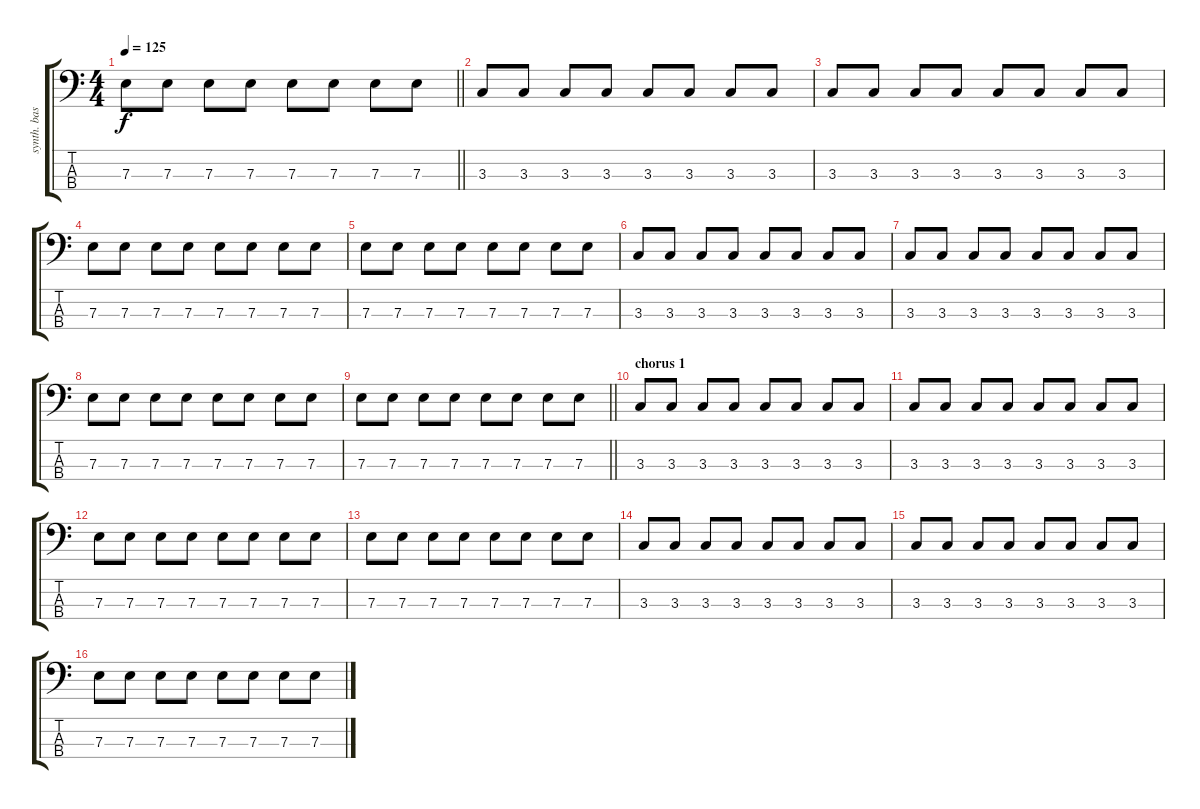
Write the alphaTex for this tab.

\track ("synth. bass" "synth. bas") {instrument fretlessbass}
\staff {score tabs}
\tuning (G2 D2 A1 E1) {hide}
\ts (4 4)
\tempo 125
\clef f4
\barLineRight lightlight
\ks c
7.3.8{dy f} 7.3.8 7.3.8 7.3.8 7.3.8 7.3.8 7.3.8 7.3.8 |
3.3.8 3.3.8 3.3.8 3.3.8 3.3.8 3.3.8 3.3.8 3.3.8 |
3.3.8 3.3.8 3.3.8 3.3.8 3.3.8 3.3.8 3.3.8 3.3.8 |
7.3.8 7.3.8 7.3.8 7.3.8 7.3.8 7.3.8 7.3.8 7.3.8 |
7.3.8 7.3.8 7.3.8 7.3.8 7.3.8 7.3.8 7.3.8 7.3.8 |
3.3.8 3.3.8 3.3.8 3.3.8 3.3.8 3.3.8 3.3.8 3.3.8 |
3.3.8 3.3.8 3.3.8 3.3.8 3.3.8 3.3.8 3.3.8 3.3.8 |
7.3.8 7.3.8 7.3.8 7.3.8 7.3.8 7.3.8 7.3.8 7.3.8 |
\barLineRight lightlight
7.3.8 7.3.8 7.3.8 7.3.8 7.3.8 7.3.8 7.3.8 7.3.8 |
\section ("" "chorus 1")
3.3.8 3.3.8 3.3.8 3.3.8 3.3.8 3.3.8 3.3.8 3.3.8 |
3.3.8 3.3.8 3.3.8 3.3.8 3.3.8 3.3.8 3.3.8 3.3.8 |
7.3.8 7.3.8 7.3.8 7.3.8 7.3.8 7.3.8 7.3.8 7.3.8 |
7.3.8 7.3.8 7.3.8 7.3.8 7.3.8 7.3.8 7.3.8 7.3.8 |
3.3.8 3.3.8 3.3.8 3.3.8 3.3.8 3.3.8 3.3.8 3.3.8 |
3.3.8 3.3.8 3.3.8 3.3.8 3.3.8 3.3.8 3.3.8 3.3.8 |
7.3.8 7.3.8 7.3.8 7.3.8 7.3.8 7.3.8 7.3.8 7.3.8
